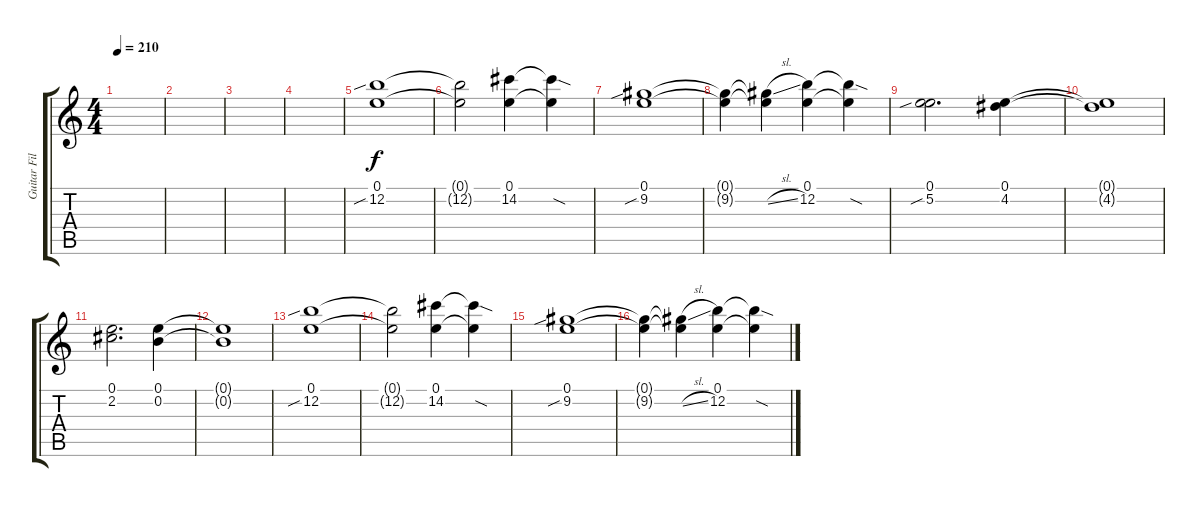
\track ("Guitar Fills" "Guitar Fil") {instrument distortionguitar}
\staff {score tabs}
\tuning (E4 B3 G3 D3 A2 E2) {hide}
\ts (4 4)
\tempo 210
\clef g2
\ks c
|
|
|
|
(0.1 12.2{sib}).1 |
(0.1{t} 12.2{t}).2 (0.1 14.2).4 (0.1{t} 14.2{sod t}).4 |
(0.1 9.2{sib}).1 |
(0.1{t} 9.2{t}).4 (0.1{t} 9.2{sl t}).4 (0.1 12.2).4 (0.1{t} 12.2{sod t}).4 |
(0.1 5.2{sib}).2{d} (0.1 4.2).4 |
(0.1{t} 4.2{t}).1 |
(0.1 2.2).2{d} (0.1 0.2).4 |
(0.1{t} 0.2{t}).1 |
(0.1 12.2{sib}).1 |
(0.1{t} 12.2{t}).2 (0.1 14.2).4 (0.1{t} 14.2{sod t}).4 |
(0.1 9.2{sib}).1 |
(0.1{t} 9.2{t}).4 (0.1{t} 9.2{sl t}).4 (0.1 12.2).4 (0.1{t} 12.2{sod t}).4
